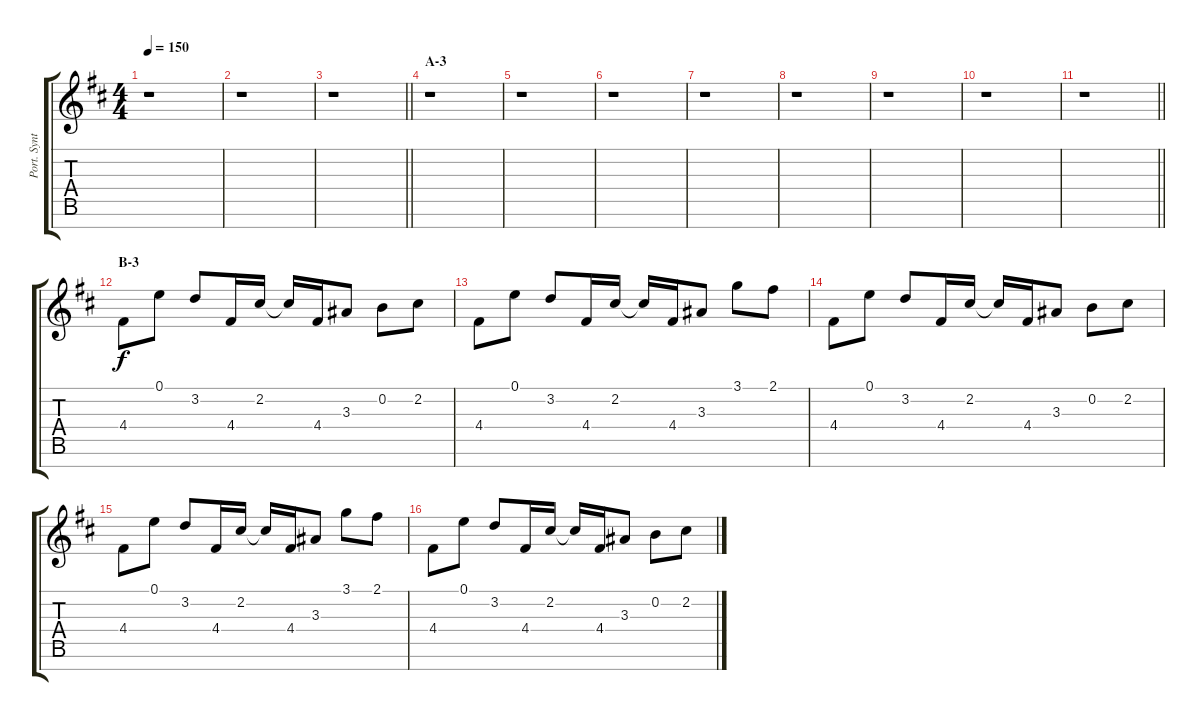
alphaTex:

\track ("Port. Synth." "Port. Synt") {instrument fx4atmosphere}
\staff {score tabs}
\tuning (E5 B4 G4 D4 A3 E3 B2) {hide}
\ts (4 4)
\tempo 150
\clef g2
\ks d
r.1{dy f} |
r.1 |
\barLineRight lightlight
r.1 |
\section ("" "A-3")
r.1 |
r.1 |
r.1 |
r.1 |
r.1 |
r.1 |
r.1 |
\barLineRight lightlight
r.1 |
\section ("" "B-3")
4.4.8 0.1.8 3.2.8 4.4.16 2.2.16 2.2{t}.16 4.4.16 3.3.8 0.2.8 2.2.8 |
4.4.8 0.1.8 3.2.8 4.4.16 2.2.16 2.2{t}.16 4.4.16 3.3.8 3.1.8 2.1.8 |
4.4.8 0.1.8 3.2.8 4.4.16 2.2.16 2.2{t}.16 4.4.16 3.3.8 0.2.8 2.2.8 |
4.4.8 0.1.8 3.2.8 4.4.16 2.2.16 2.2{t}.16 4.4.16 3.3.8 3.1.8 2.1.8 |
4.4.8 0.1.8 3.2.8 4.4.16 2.2.16 2.2{t}.16 4.4.16 3.3.8 0.2.8 2.2.8
